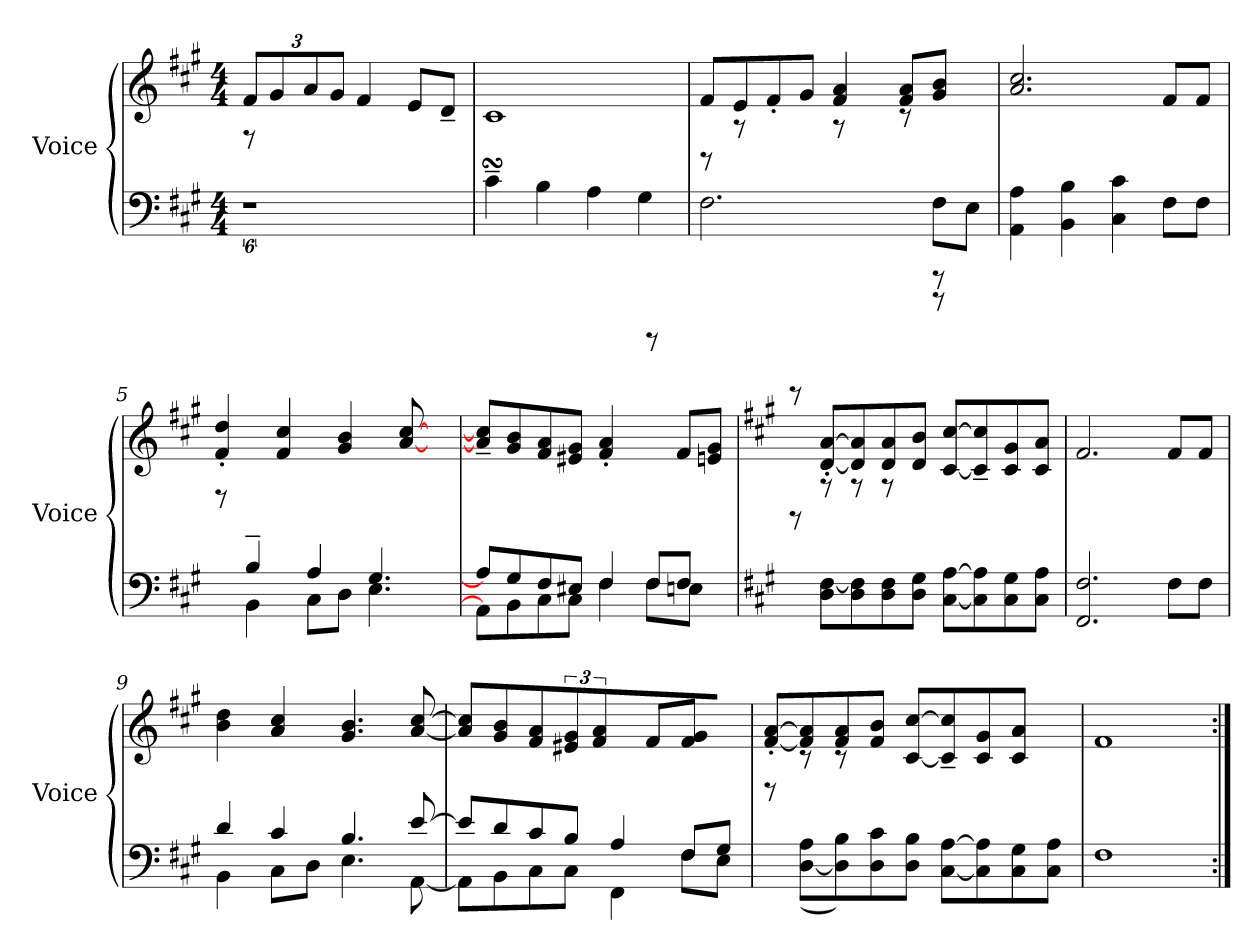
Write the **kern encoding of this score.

**kern	**kern
*part2	*part1
*staff2	*staff1
*I"Voice	*I"Voice
*I'Voice	*I'Voice
*clefF4	*clefG2
*k[f#c#g#]	*k[f#c#g#]
*M4/4	*M4/4
=1	=1
*^	*
8rcc	6%5rF	12f#/L
.	.	12g#/
24%17ryy	.	.
.	.	12a/
.	.	12g#/J
.	.	4f#/
.	.	8e/L
.	.	8d~</J
*v	*v	*
=2	=2
4c#sSsS~<\	1c#
4B\	.
4A\	.
4G#\	.
!!LO:LB:g=z
=3	=3
*^	*^
*	*^	*	*^
2.F#\	2..ryy	2..ryy	8f#/L	8rAA	2ryy
.	.	.	8e/	8rG	.
.	.	.	8f#'</	8ryy	.
.	.	.	8g#/J	2.ryy	.
.	.	.	4f#/ 4a/	.	8rG
.	.	.	.	.	8ryy
8raa	.	.	8f#/ 8a/L	.	4.ryy
8rFFF	8F#\L	8rAAAA	8g#/ 8b/J	.	.
8ryy	8E\J	8ryy	8ryy	.	.
*v	*v	*v	*	*	*
*	*v	*v	*v
=4	=4
4AA\ 4A\	2.a/ 2.cc#/
4BB\ 4B\	.
4C#\ 4c#\	.
8F#\L	8f#/L
8F#\J	8f#/J
!!LO:LB:g=z
=5	=5
*^	*
8rgg	8ryy	4f#/'< 4dd/'<
4B~>/	4BB\	.
.	.	4f#/ 4cc#/
4A/	8C#\L	.
.	8D\J	4g#/ 4b/
4.G#/	4.E\	.
.	.	[<8a/ [>8cc#/
.	.	8ryy
=6	=6	=6
8A/L]	8AA\L]	8a/]~> 8cc#/]~>L
8G#/	8BB\	8g#/ 8b/
8F#/	8C#\	8f#/ 8a/
8E#X/J	8C#\J	8e#X/ 8g#/J
4F#/	4F#\	4f#/'< 4a/'<
8F#/L	8F#\L	8reeee
8F#/J	8En\J	8f#/L
8ryy	8ryy	8en/ 8g#/J
!!LO:PB:g=z
=7	=7	=7
*k[f#c#g#]	*	*k[f#c#g#]
8rdd	8ryy	8rccc
8rccc	8D\ [>8F#\L	[<8d/'< [>8a/'<L
8rccc	8D\ 8F#\]	8d/] 8a/]
8rccc	8D\ 8F#\	8d/ 8a/
2ryy	8D\ 8G#\J	8d/ 8b/J
.	[<8C#\ [>8A\L	[<8c#/ [>8cc#/L
.	8C#\] 8A\]	8c#/]~< 8cc#/]~<
.	8C#\ 8G#\	8c#/ 8g#/
8ryy	8C#\ 8A\J	8c#/ 8a/J
*v	*v	*
=8	=8
2.FF#/ 2.F#/	2.f#/
8F#\L	8f#/L
8F#\J	8f#/J
!!LO:LB:g=z
=9	=9
*^	*
4d/	4BB\	4b\ 4dd\
4c#/	8C#\L	4a/ 4cc#/
.	8D\J	.
4.B/	4.E\	4.g#/ 4.b/
[>8e/	[<8AA\	[<8a/ [>8cc#/
=10	=10	=10
8e/L]	8AA\L]	8a/] 8cc#/]L
8d/	8BB\	8g#/ 8b/
8c#/	8C#\	8f#/ 8a/
8B/J	8C#\J	12e#X/ 12g#/J
.	.	6f#/ 6a/
4A/	4FF#\	.
.	.	8f#/L
8F#/L	8F#\L	8f#/ 8g#/J
8G#/J	8E\J	8ryy
!!LO:LB:g=z
=11	=11	=11
8rdd	8ryy	[<8f#/'< [>8a/'<L
8rccc	(>[<8D\ 8A\L	8f#/] 8a/]
8rccc	8D\] 8B\)	8f#/ 8a/
2.ryy	8D\ 8c#\	8f#/ 8b/J
.	8D\ 8B\J	[<8c#/ [>8cc#/L
.	[<8C#\ [>8A\L	8c#/]~< 8cc#/]~<
.	8C#\] 8A\]	8c#/ 8g#/
.	8C#\ 8G#\	8c#/ 8a/J
.	8C#\ 8A\J	8ryy
*v	*v	*
=12	=12
1F#	1f#
=:|!	=:|!
*-	*-
